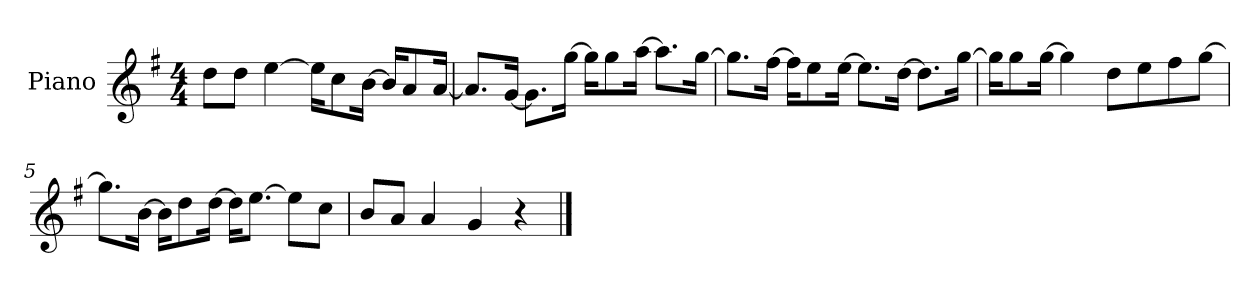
**kern
*part1
*staff1
*I"Piano
*I'P-no
*clefG2
*k[f#]
*M4/4
*MM90
=1
8dd\L
8dd\J
[4ee\
16ee\KL]
8cc\
[16b\Jk
16b/KL]
8a/
[16a/Jk
=2
8.a/L]
[16g/Jk
8.g\L]
[16gg\Jk
16gg\KL]
8gg\
[16aa\Jk
8.aa\L]
[16gg\Jk
=3
8.gg\L]
[16ff#\Jk
16ff#\KL]
8ee\
[16ee\Jk
8.ee\L]
[16dd\Jk
8.dd\L]
[16gg\Jk
=4
16gg\KL]
8gg\
[16gg\Jk
4gg\]
8dd\L
8ee\
8ff#\
[8gg\J
!!LO:LB:g=z
=5
8.gg\L]
[16b\Jk
16b\KL]
8dd\
[16dd\Jk
16dd\KL]
[8.ee\J
8ee\L]
8cc\J
=6
8b/L
8a/J
4a/
4g/
4r
==
*-
